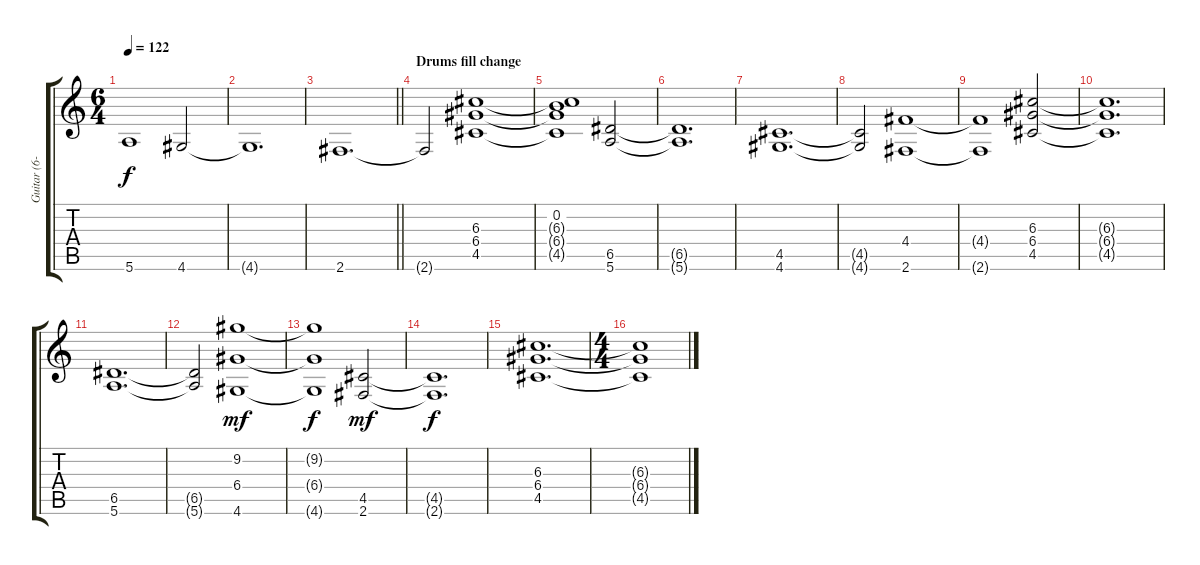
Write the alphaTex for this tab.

\track ("Guitar (6-string)" "Guitar (6-") {instrument distortionguitar}
\staff {score tabs}
\tuning (E4 B3 G3 D3 A2 E2) {hide}
\ts (6 4)
\tempo 122
\clef g2
\ks c
5.6{t}.1{dy f} 4.6.2 |
4.6{t}.1{d} |
\barLineRight lightlight
2.6.1{d} |
\section ("" "Drums fill change")
2.6{t}.2 (6.3 6.4 4.5).1 |
(0.2 6.3{t} 6.4{t} 4.5{t}).1 (6.5 5.6).2 |
(6.5{t} 5.6{t}).1{d} |
(4.5 4.6).1{d} |
(4.5{t} 4.6{t}).2 (4.4 2.6).1 |
(4.4{t} 2.6{t}).1 (6.3 6.4 4.5).2 |
(6.3{t} 6.4{t} 4.5{t}).1{d} |
(6.5 5.6).1{d} |
(6.5{t} 5.6{t}).2 (9.2 6.4 4.6).1{dy mf} |
(9.2{t} 6.4{t} 4.6{t}).1{dy f} (4.5 2.6).2{dy mf} |
(4.5{t} 2.6{t}).1{d dy f} |
(6.3 6.4 4.5).1{d} |
\ts (4 4)
(6.3{t} 6.4{t} 4.5{t}).1
